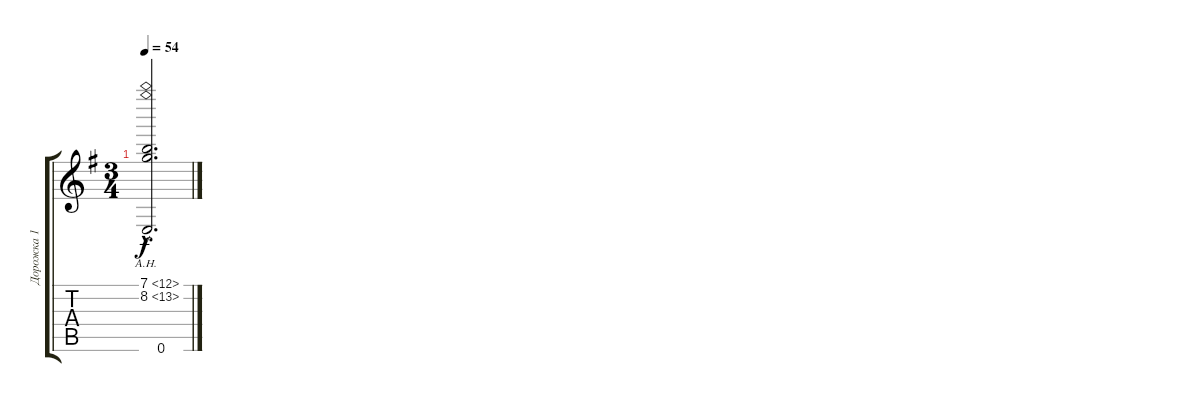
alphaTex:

\track ("Дорожка 1" "Дорожка 1") {instrument acousticguitarnylon}
\staff {score tabs}
\tuning (E4 B3 G3 D3 A2 E2) {hide}
\ts (3 4)
\tempo 54
\clef g2
\ks eminor
(7.1{ah 5 hac} 8.2{ah 5 hac} 0.6{hac}).2{d dy f}
